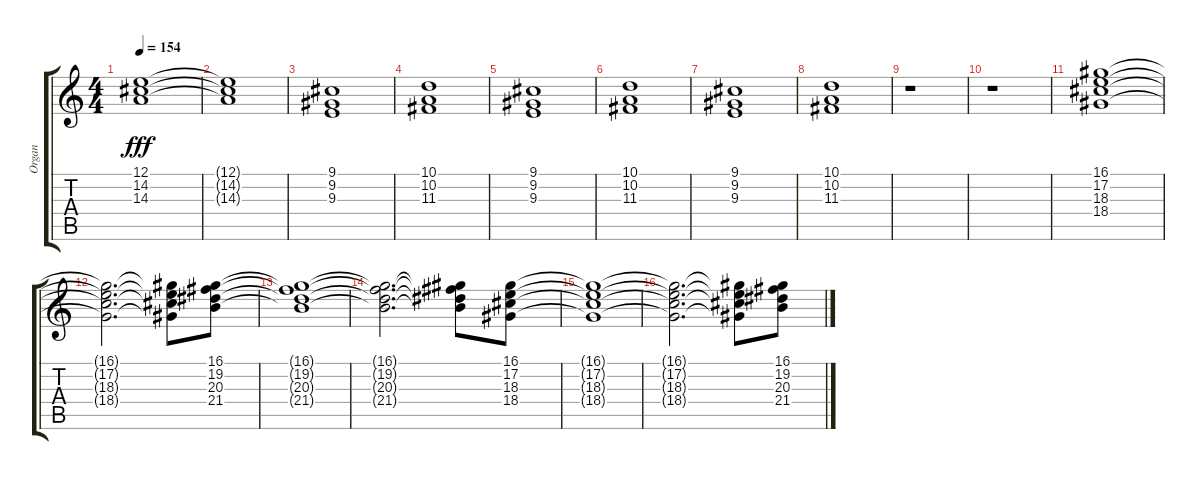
\track ("Organ" "Organ") {instrument churchorgan}
\staff {score tabs}
\tuning (E4 B3 G3 D3 A2 E2) {hide}
\ts (4 4)
\tempo 154
\clef g2
\ks c
(12.1{t} 14.2{t} 14.3{t}).1{dy fff} |
(12.1{t} 14.2{t} 14.3{t}).1 |
(9.1 9.2 9.3).1 |
(10.1 10.2 11.3).1 |
(9.1 9.2 9.3).1 |
(10.1 10.2 11.3).1 |
(9.1 9.2 9.3).1 |
(10.1 10.2 11.3).1 |
r.1 |
r.1 |
(16.1 17.2 18.3 18.4).1 |
(16.1{t} 17.2{t} 18.3{t} 18.4{t}).2{d} (16.1{t} 17.2{t} 18.3{t} 18.4{t}).8 (16.1 19.2 20.3 21.4).8 |
(16.1{t} 19.2{t} 20.3{t} 21.4{t}).1 |
(16.1{t} 19.2{t} 20.3{t} 21.4{t}).2{d} (16.1{t} 19.2{t} 20.3{t} 21.4{t}).8 (16.1 17.2 18.3 18.4).8 |
(16.1{t} 17.2{t} 18.3{t} 18.4{t}).1 |
(16.1{t} 17.2{t} 18.3{t} 18.4{t}).2{d} (16.1{t} 17.2{t} 18.3{t} 18.4{t}).8 (16.1 19.2 20.3 21.4).8
